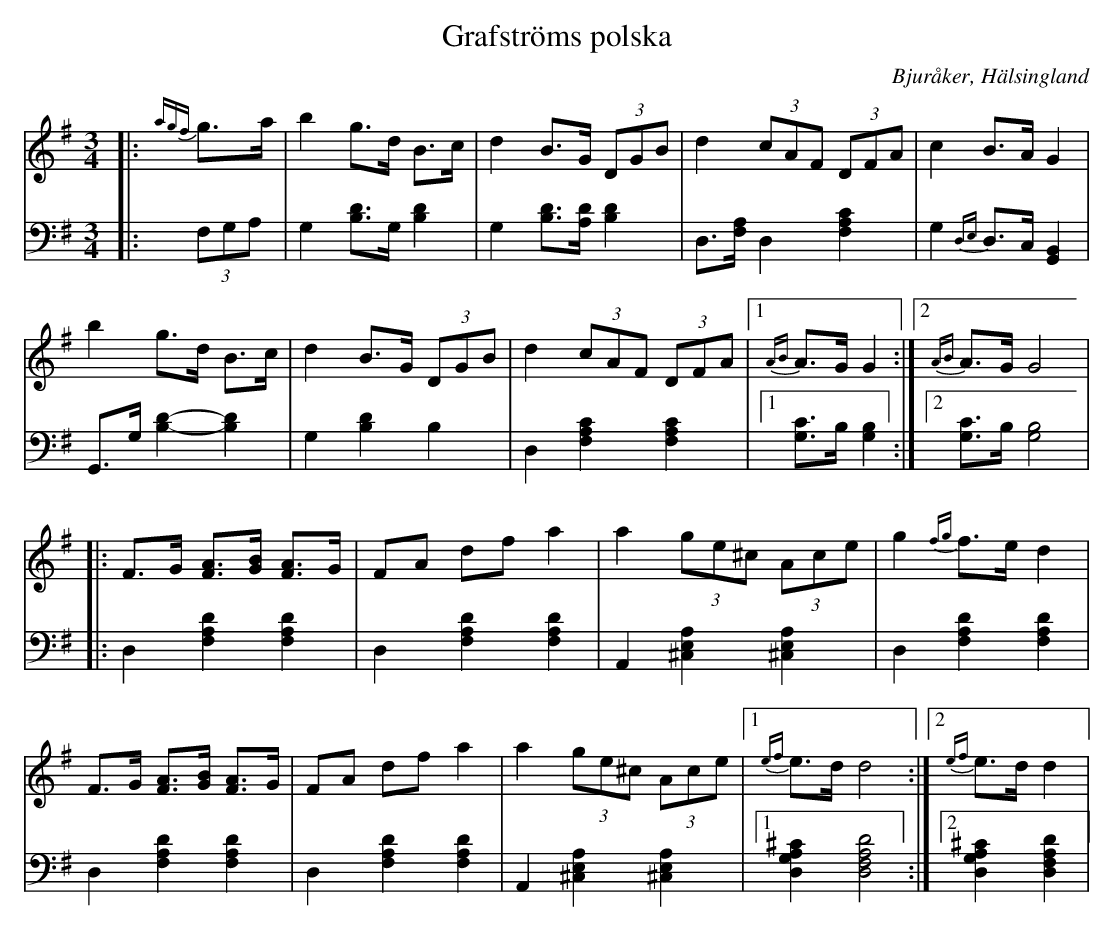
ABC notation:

X:1
T: Grafströms polska
O: Bjuråker, Hälsingland
M: 3/4
L: 1/8
K: G
V:1
V:2
V: 1
|:{agf}g>a|b2 g>d B>c|d2 B>G (3DGB|d2 (3cAF (3DFA|c2 B>A G2|
b2 g>d B>c|d2 B>G (3DGB|d2 (3cAF (3DFA|1 {AB}A>G G2:|2 {AB}A>G G4|
|:F>G [FA]>[GB] [FA]>G |FA df a2 |a2 (3ge^c (3Ace |g2 {fg}f>e d2 |
F>G [FA]>[GB] [FA]>G |FA df a2 |a2 (3ge^c (3Ace |1 {ef}e>d d4:|2 {ef}e>d d2|
V:2 clef=bass
|:(3F,G,A, | G,2 [B,D]>G, [B,2D2]|G,2 [B,D]>[A,D] [B,2D2]|D,>[F,A,] D,2 [F,2A,2C2]| G,2 {D,E,}D,>C, [G,,2B,,2]|
G,,>G, [B,2D2]-[B,2D2]|G,2 [B,2D2] B,2|D,2 [F,2A,2C2] [F,2A,2C2]|1 [G,C]>B, [G,2B,2]:|2 [G,C]>B, [G,4B,4]|
|:D,2 [F,2A,2D2] [F,2A,2D2]|D,2 [F,2A,2D2] [F,2A,2D2]| A,,2 [^C,2E,2A,2] [^C,2E,2A,2]|D,2 [F,2A,2D2] [F,2A,2D2] |
D,2 [F,2A,2D2] [F,2A,2D2] | D,2 [F,2A,2D2] [F,2A,2D2] | A,,2 [^C,2E,2A,2] [^C,2E,2A,2]|1 [D,2G,2A,2^C2] [D,4F,4A,4D4]:|2 [D,2G,2A,2^C2] [D,2F,2A,2D2]|
